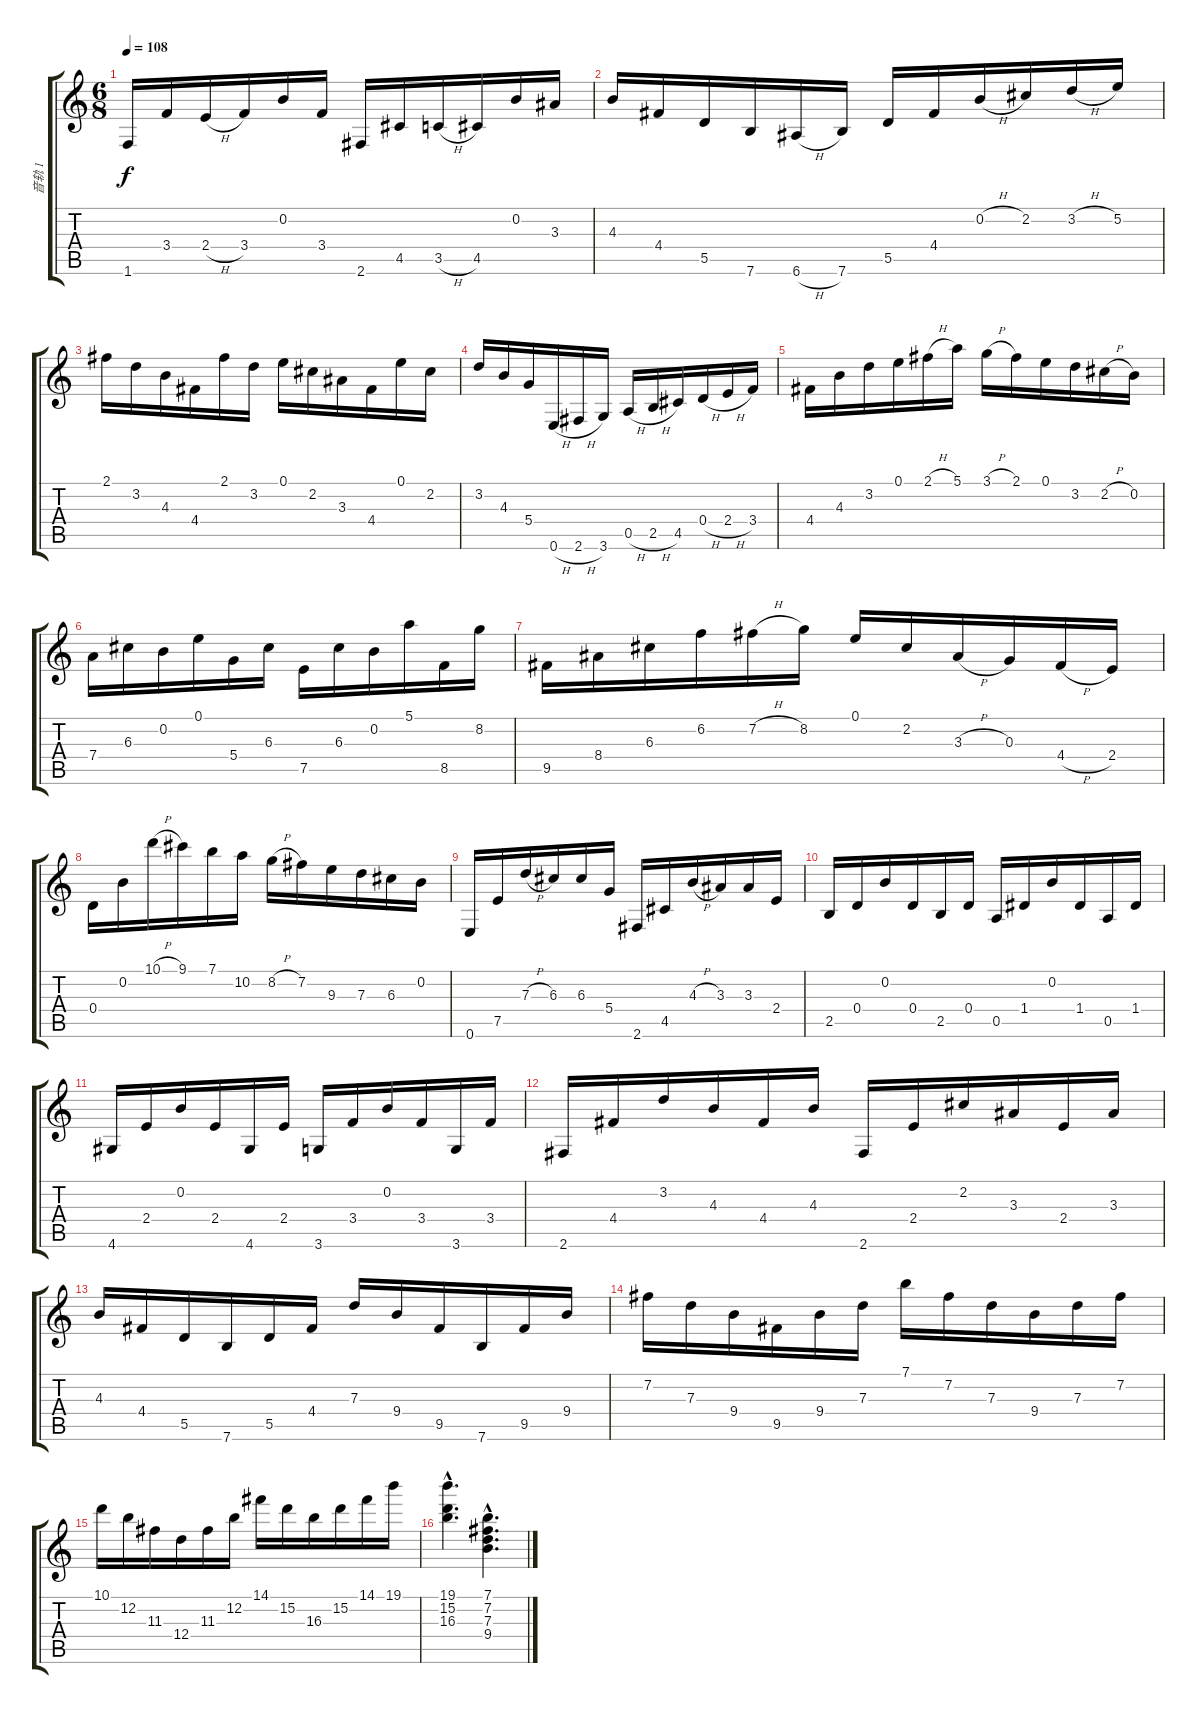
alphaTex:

\track ("音轨 1" "音轨 1") {instrument acousticguitarnylon}
\staff {score tabs}
\tuning (E4 B3 G3 D3 A2 E2) {hide}
\ts (6 8)
\tempo 108
\clef g2
\ks c
1.6.16{dy f} 3.4.16 2.4{h}.16 3.4.16 0.2.16 3.4.16 2.6.16 4.5.16 3.5{h}.16 4.5.16 0.2.16 3.3.16 |
4.3.16 4.4.16 5.5.16 7.6.16 6.6{h}.16 7.6.16 5.5.16 4.4.16 0.2{h}.16 2.2.16 3.2{h}.16 5.2.16 |
2.1.16 3.2.16 4.3.16 4.4.16 2.1.16 3.2.16 0.1.16 2.2.16 3.3.16 4.4.16 0.1.16 2.2.16 |
3.2.16 4.3.16 5.4.16 0.6{h}.16 2.6{h}.16 3.6.16 0.5{h}.16 2.5{h}.16 4.5.16 0.4{h}.16 2.4{h}.16 3.4.16 |
4.4.16 4.3.16 3.2.16 0.1.16 2.1{h}.16 5.1.16 3.1{h}.16 2.1.16 0.1.16 3.2.16 2.2{h}.16 0.2.16 |
7.4.16 6.3.16 0.2.16 0.1.16 5.4.16 6.3.16 7.5.16 6.3.16 0.2.16 5.1.16 8.5.16 8.2.16 |
9.5.16 8.4.16 6.3.16 6.2.16 7.2{h}.16 8.2.16 0.1.16 2.2.16 3.3{h}.16 0.3.16 4.4{h}.16 2.4.16 |
0.4.16 0.2.16 10.1{h}.16 9.1.16 7.1.16 10.2.16 8.2{h}.16 7.2.16 9.3.16 7.3.16 6.3.16 0.2.16 |
0.6.16 7.5.16 7.3{h}.16 6.3.16 6.3.16 5.4.16 2.6.16 4.5.16 4.3{h}.16 3.3.16 3.3.16 2.4.16 |
2.5.16 0.4.16 0.2.16 0.4.16 2.5.16 0.4.16 0.5.16 1.4.16 0.2.16 1.4.16 0.5.16 1.4.16 |
4.6.16 2.4.16 0.2.16 2.4.16 4.6.16 2.4.16 3.6.16 3.4.16 0.2.16 3.4.16 3.6.16 3.4.16 |
2.6.16 4.4.16 3.2.16 4.3.16 4.4.16 4.3.16 2.6.16 2.4.16 2.2.16 3.3.16 2.4.16 3.3.16 |
4.3.16 4.4.16 5.5.16 7.6.16 5.5.16 4.4.16 7.3.16 9.4.16 9.5.16 7.6.16 9.5.16 9.4.16 |
7.2.16 7.3.16 9.4.16 9.5.16 9.4.16 7.3.16 7.1.16 7.2.16 7.3.16 9.4.16 7.3.16 7.2.16 |
10.1.16 12.2.16 11.3.16 12.4.16 11.3.16 12.2.16 14.1.16 15.2.16 16.3.16 15.2.16 14.1.16 19.1.16 |
(19.1{hac} 15.2{hac} 16.3{hac}).4{d} (7.1{hac} 7.2{hac} 7.3{hac} 9.4{hac}).4{d}
